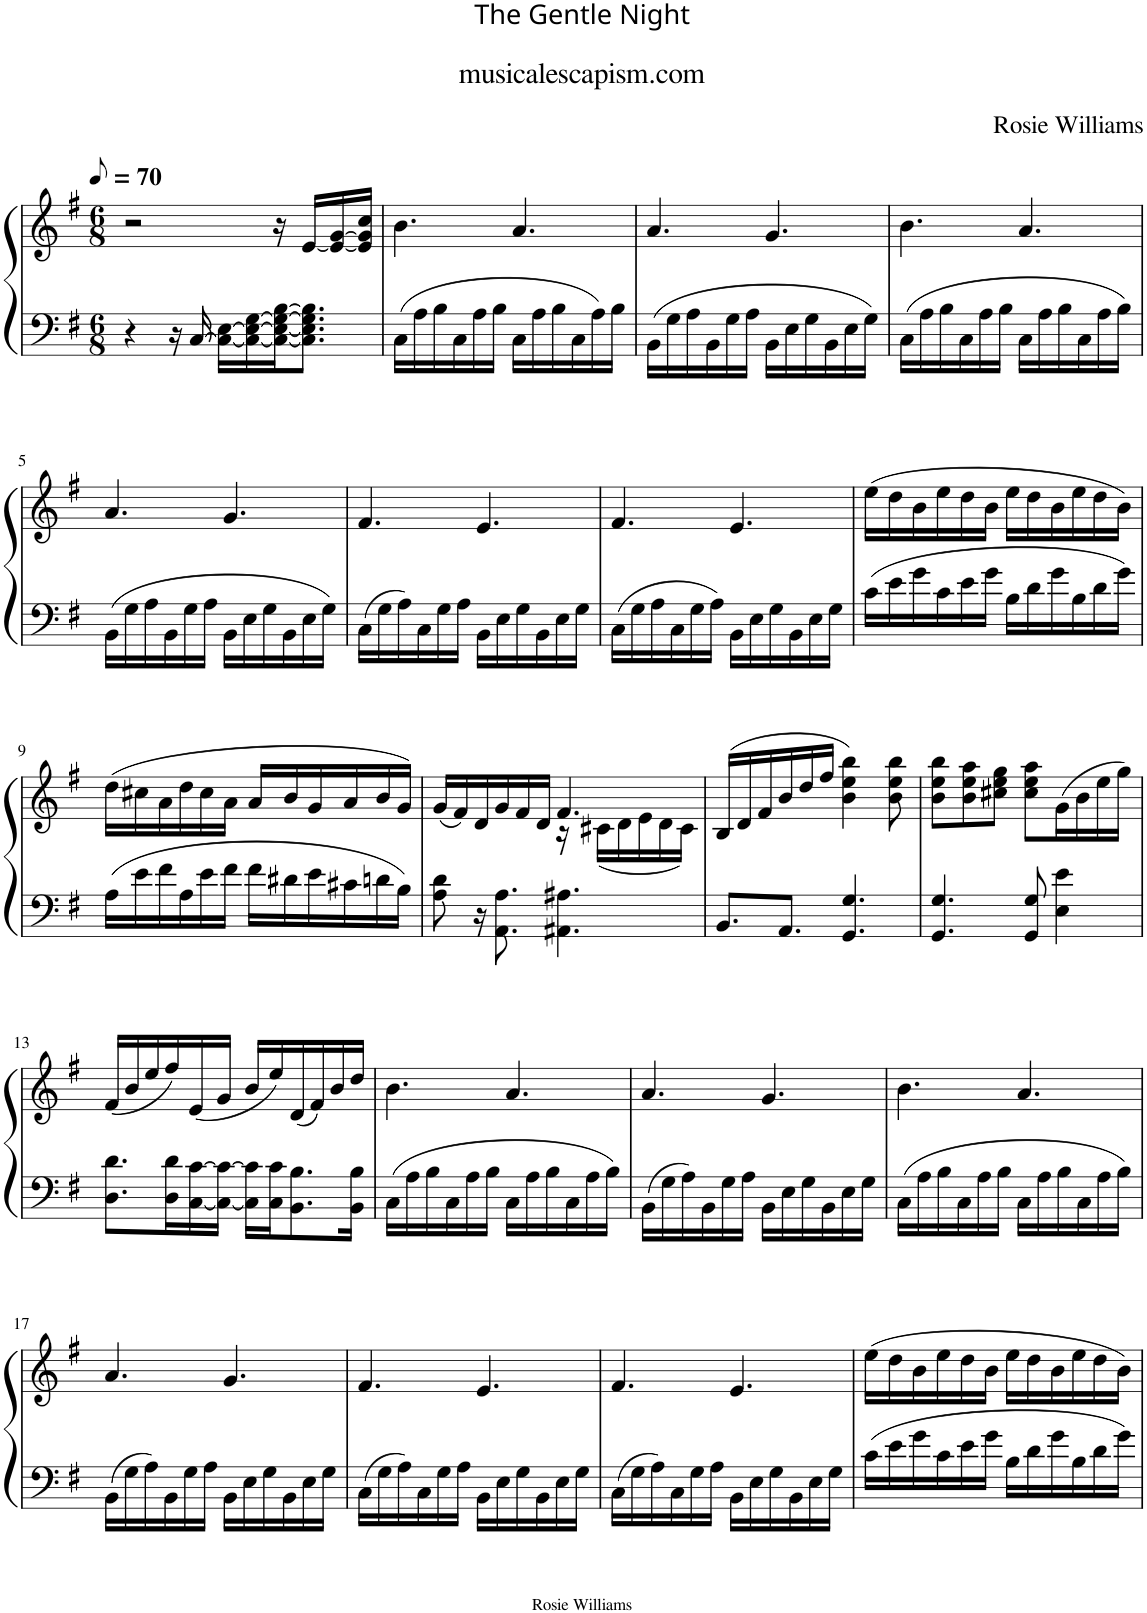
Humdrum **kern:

**kern	**kern
*part1	*part1
*staff2	*staff1
*I"Piano	*
*I'Pno.	*
*clefF4	*clefG2
*k[f#]	*k[f#]
*M6/8	*M6/8
*MM35	*MM35
=1	=1
4r	2r
16r	.
[16C/	.
16C\_ [16E\LL	.
16C\_ 16E\_ [16G\	.
16C\_ 16E\_ 16G\_ [16B\J	16r
8.C\] 8.E\] 8.G\] 8.B\]J	[16e/LL
.	16e/_ [16g/
.	16e/] 16g/] 16cc/JJ
=2	=2
16C\LL	4.b\
16A\	.
16B\	.
16C\	.
16A\	.
16B\JJ	.
16C\LL	4.a/
16A\	.
16B\	.
16C\	.
16A\	.
16B\JJ	.
=3	=3
16BB\LL	4.a/
16G\	.
16A\	.
16BB\	.
16G\	.
16A\JJ	.
16BB\LL	4.g/
16E\	.
16G\	.
16BB\	.
16E\	.
16G\JJ	.
=4	=4
16C\LL	4.b\
16A\	.
16B\	.
16C\	.
16A\	.
16B\JJ	.
16C\LL	4.a/
16A\	.
16B\	.
16C\	.
16A\	.
16B\JJ	.
!!LO:LB:g=z
=5	=5
16BB\LL	4.a/
16G\	.
16A\	.
16BB\	.
16G\	.
16A\JJ	.
16BB\LL	4.g/
16E\	.
16G\	.
16BB\	.
16E\	.
16G\JJ	.
=6	=6
16C\LL	4.f#/
16G\	.
16A\	.
16C\	.
16G\	.
16A\JJ	.
16BB\LL	4.e/
16E\	.
16G\	.
16BB\	.
16E\	.
16G\JJ	.
=7	=7
16C\LL	4.f#/
16G\	.
16A\	.
16C\	.
16G\	.
16A\JJ	.
16BB\LL	4.e/
16E\	.
16G\	.
16BB\	.
16E\	.
16G\JJ	.
=8	=8
16c\LL	(16ee\LL
16e\	16dd\
16g\	16b\
16c\	16ee\
16e\	16dd\
16g\JJ	16b\JJ
16B\LL	16ee\LL
16d\	16dd\
16g\	16b\
16B\	16ee\
16d\	16dd\
16g\JJ	16b\JJ)
!!LO:LB:g=z
=9	=9
16A\LL	(16dd\LL
16e\	16cc#X\
16f#\	16a\
16A\	16dd\
16e\	16cc#\
16f#\JJ	16a\JJ
16f#\LL	16a/LL
16d#X\	16b/
16e\	16g/
16c#X\	16a/
16dn\	16b/
16B\JJ	16g/JJ)
=10	=10
*	*^
8A\ 8d\	(16g/LL	4.ryy
.	16f#/)	.
16r	16d/	.
8.AA\ 8.A\	16g/	.
.	16f#/	.
.	16d/JJ	.
4.AA#X\ 4.A#X\	4.f#/	16r
.	.	(16c#X\LL
.	.	16d\
.	.	16e\
.	.	16d\
.	.	16c#\JJ)
*	*v	*v
=11	=11
8.BB/L	(16B/LL
.	16d/
.	16f#/
8.AA/J	16b/
.	16dd/
.	16ff#/JJ
4.GG/ 4.G/	4b\ 4ee\ 4bb\)
.	8b\ 8ee\ 8bb\
=12	=12
4.GG/ 4.G/	8b\ 8ee\ 8bb\L
.	8b\ 8ee\ 8aa\
.	8cc#X\ 8ee\ 8gg\J
8GG/ 8G/	8cc#\ 8ee\ 8aa\L
4E\ 4e\	(16g\L
.	16b\
.	16ee\
.	16gg\JJ)
!!LO:LB:g=z
=13	=13
8.D\ 8.d\L	(16f#/LL
.	16b/
.	16ee/
16D\ 16d\L	16ff#/)
[16C\ [16c\	(16e/
16C\_ 16c\_JJ	16g/JJ
16C\] 16c\]LL	16b/LL
16C\ 16c\J	16ee/)
8.BB\ 8.B\	(16d/
.	16f#/)
.	16b/
16BB\ 16B\Jk	16dd/JJ
=14	=14
16C\LL	4.b\
16A\	.
16B\	.
16C\	.
16A\	.
16B\JJ	.
16C\LL	4.a/
16A\	.
16B\	.
16C\	.
16A\	.
16B\JJ	.
=15	=15
16BB\LL	4.a/
16G\	.
16A\	.
16BB\	.
16G\	.
16A\JJ	.
16BB\LL	4.g/
16E\	.
16G\	.
16BB\	.
16E\	.
16G\JJ	.
=16	=16
16C\LL	4.b\
16A\	.
16B\	.
16C\	.
16A\	.
16B\JJ	.
16C\LL	4.a/
16A\	.
16B\	.
16C\	.
16A\	.
16B\JJ	.
!!LO:LB:g=z
=17	=17
16BB\LL	4.a/
16G\	.
16A\	.
16BB\	.
16G\	.
16A\JJ	.
16BB\LL	4.g/
16E\	.
16G\	.
16BB\	.
16E\	.
16G\JJ	.
=18	=18
16C\LL	4.f#/
16G\	.
16A\	.
16C\	.
16G\	.
16A\JJ	.
16BB\LL	4.e/
16E\	.
16G\	.
16BB\	.
16E\	.
16G\JJ	.
=19	=19
16C\LL	4.f#/
16G\	.
16A\	.
16C\	.
16G\	.
16A\JJ	.
16BB\LL	4.e/
16E\	.
16G\	.
16BB\	.
16E\	.
16G\JJ	.
=20	=20
16c\LL	(16ee\LL
16e\	16dd\
16g\	16b\
16c\	16ee\
16e\	16dd\
16g\JJ	16b\JJ
16B\LL	16ee\LL
16d\	16dd\
16g\	16b\
16B\	16ee\
16d\	16dd\
16g\JJ	16b\JJ)
=	=
*-	*-
